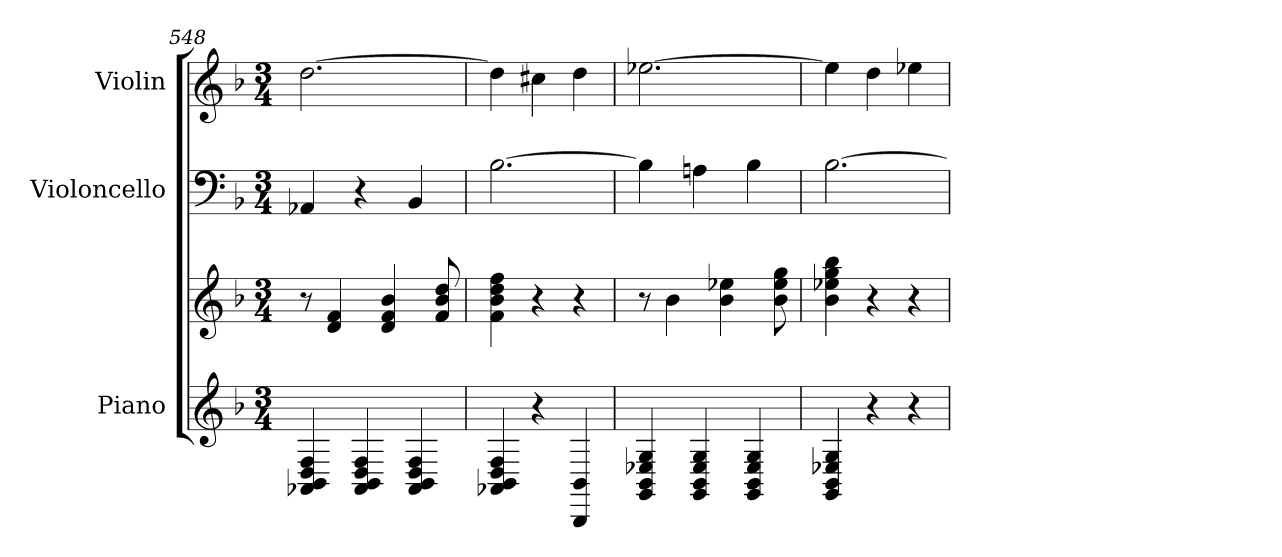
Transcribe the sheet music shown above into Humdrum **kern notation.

**kern	**kern	**kern	**kern
*part3	*part3	*part2	*part1
*staff4	*staff3	*staff2	*staff1
*I"Piano	*	*I"Violoncello	*I"Violin
*I'Pno	*	*I'Vc	*I'Vln
*clefG2	*clefG2	*clefF4	*clefG2
*k[b-]	*k[b-]	*k[b-]	*k[b-]
*M3/4	*M3/4	*M3/4	*M3/4
=548	=548	=548	=548
4AA-X/ 4BB-/ 4D/ 4F/	8r	4AA-X/	[2.dd\
.	4d/ 4f/	.	.
4AA-/ 4BB-/ 4D/ 4F/	.	4r	.
.	4d/ 4f/ 4b-/	.	.
4AA-/ 4BB-/ 4D/ 4F/	.	4BB-/	.
.	8f/ 8b-/ 8dd/	.	.
=549	=549	=549	=549
4AA-X/ 4BB-/ 4D/ 4F/	4f\ 4b-\ 4dd\ 4ff\	[2.B-\	4dd\]
4r	4r	.	4cc#X\
4BBB-/ 4BB-/	4r	.	4dd\
=550	=550	=550	=550
4GG/ 4BB-/ 4E-X/ 4G/	8r	4B-\]	[2.ee-X\
.	4b-\	.	.
4GG/ 4BB-/ 4E-/ 4G/	.	4An\	.
.	4b-\ 4ee-X\	.	.
4GG/ 4BB-/ 4E-/ 4G/	.	4B-\	.
.	8b-\ 8ee-\ 8gg\	.	.
=551	=551	=551	=551
4GG/ 4BB-/ 4E-X/ 4G/	4b-\ 4ee-X\ 4gg\ 4bb-\	[2.B-\	4ee-\]
4r	4r	.	4dd\
4r	4r	.	4ee-X\
=	=	=	=
*-	*-	*-	*-
